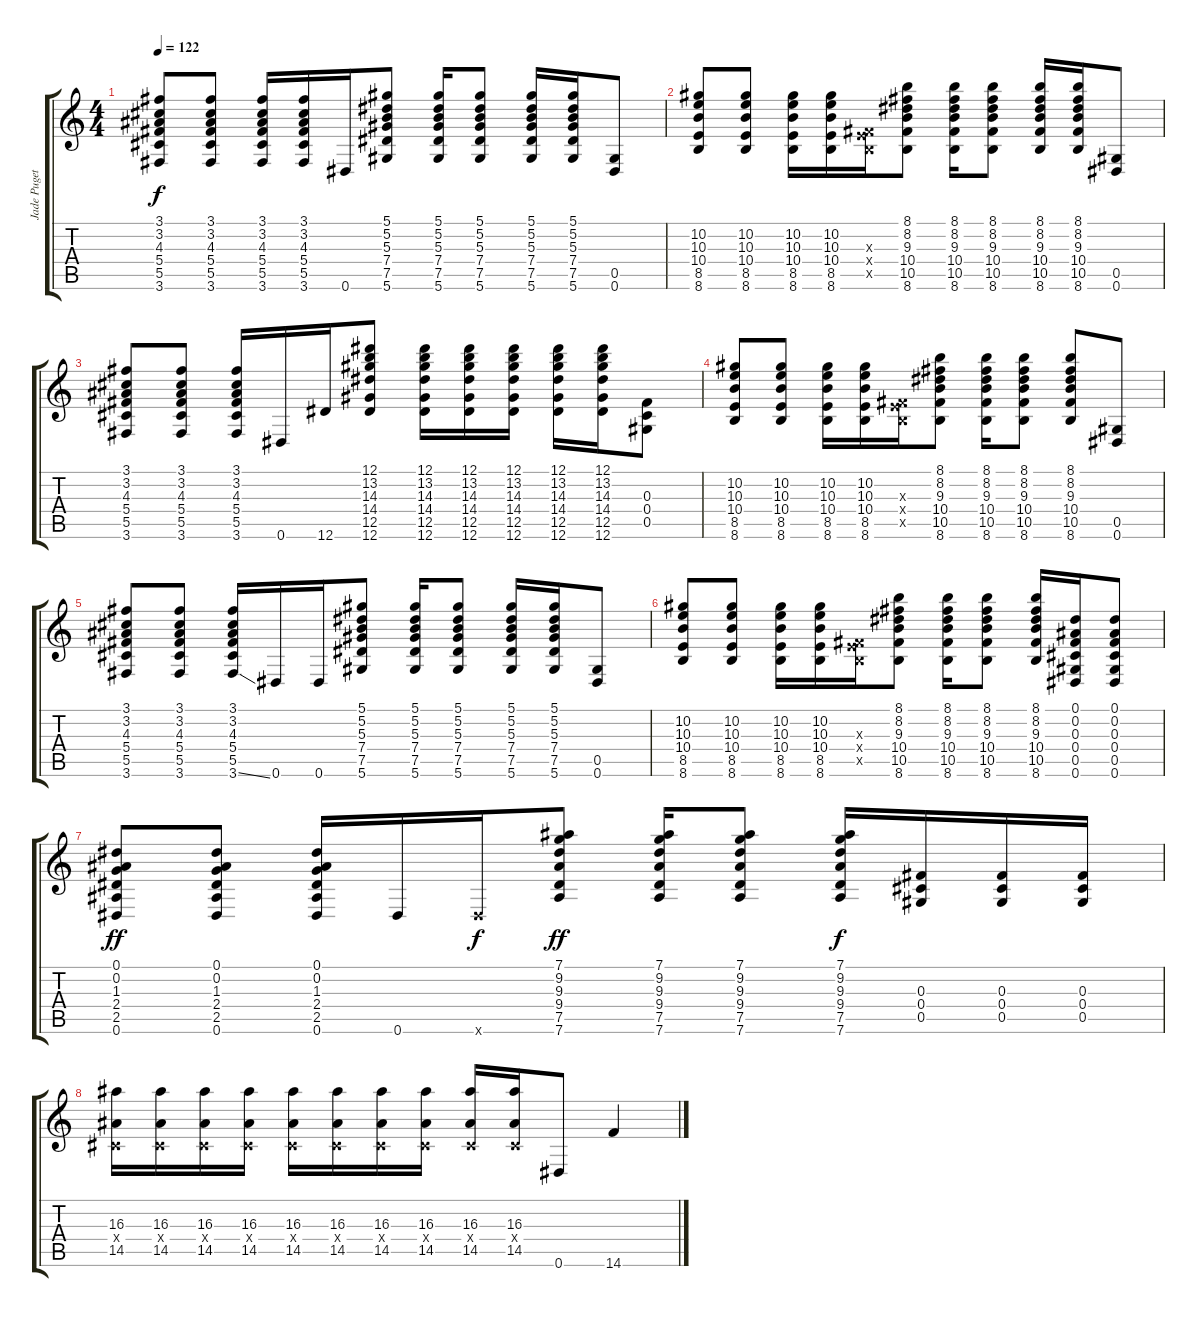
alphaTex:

\track ("Jade Puget" "Jade Puget") {instrument distortionguitar}
\staff {score tabs}
\tuning (Eb4 Bb3 Gb3 Db3 Ab2 Eb2) {hide}
\ts (4 4)
\tempo 122
\clef g2
\ks c
(3.1 3.2 4.3 5.4 5.5 3.6).8{dy f} (3.1 3.2 4.3 5.4 5.5 3.6).8 (3.1 3.2 4.3 5.4 5.5 3.6).16 (3.1 3.2 4.3 5.4 5.5 3.6).16 0.6.16 (5.1 5.2 5.3 7.4 7.5 5.6).8 (5.1 5.2 5.3 7.4 7.5 5.6).16 (5.1 5.2 5.3 7.4 7.5 5.6).8 (5.1 5.2 5.3 7.4 7.5 5.6).16 (5.1 5.2 5.3 7.4 7.5 5.6).16 (0.5 0.6).8 |
(10.2 10.3 10.4 8.5 8.6).8{volume 14 instrument distortionguitar} (10.2 10.3 10.4 8.5 8.6).8 (10.2 10.3 10.4 8.5 8.6).16 (10.2 10.3 10.4 8.5 8.6).16 (0.3{x} 3.4{x} 3.5{x}).16 (8.1 8.2 9.3 10.4 10.5 8.6).8 (8.1 8.2 9.3 10.4 10.5 8.6).16 (8.1 8.2 9.3 10.4 10.5 8.6).8 (8.1 8.2 9.3 10.4 10.5 8.6).16 (8.1 8.2 9.3 10.4 10.5 8.6).16 (0.5 0.6).8 |
(3.1 3.2 4.3 5.4 5.5 3.6).8 (3.1 3.2 4.3 5.4 5.5 3.6).8 (3.1 3.2 4.3 5.4 5.5 3.6).16 0.6.16 12.6.16 (12.1 13.2 14.3 14.4 12.5 12.6).8 (12.1 13.2 14.3 14.4 12.5 12.6).16 (12.1 13.2 14.3 14.4 12.5 12.6).16 (12.1 13.2 14.3 14.4 12.5 12.6).16 (12.1 13.2 14.3 14.4 12.5 12.6).16 (12.1 13.2 14.3 14.4 12.5 12.6).16 (0.3 0.4 0.5).8 |
(10.2 10.3 10.4 8.5 8.6).8{volume 14 instrument distortionguitar} (10.2 10.3 10.4 8.5 8.6).8 (10.2 10.3 10.4 8.5 8.6).16 (10.2 10.3 10.4 8.5 8.6).16 (0.3{x} 3.4{x} 3.5{x}).16 (8.1 8.2 9.3 10.4 10.5 8.6).8 (8.1 8.2 9.3 10.4 10.5 8.6).16 (8.1 8.2 9.3 10.4 10.5 8.6).8 (8.1 8.2 9.3 10.4 10.5 8.6).8 (0.5 0.6).8 |
(3.1 3.2 4.3 5.4 5.5 3.6).8 (3.1 3.2 4.3 5.4 5.5 3.6).8 (3.1 3.2 4.3 5.4 5.5 3.6{ss}).16 0.6.16 0.6.16 (5.1 5.2 5.3 7.4 7.5 5.6).8 (5.1 5.2 5.3 7.4 7.5 5.6).16 (5.1 5.2 5.3 7.4 7.5 5.6).8 (5.1 5.2 5.3 7.4 7.5 5.6).16 (5.1 5.2 5.3 7.4 7.5 5.6).16 (0.5 0.6).8 |
(10.2 10.3 10.4 8.5 8.6).8{volume 14 instrument distortionguitar} (10.2 10.3 10.4 8.5 8.6).8 (10.2 10.3 10.4 8.5 8.6).16 (10.2 10.3 10.4 8.5 8.6).16 (0.3{x} 3.4{x} 3.5{x}).16 (8.1 8.2 9.3 10.4 10.5 8.6).8 (8.1 8.2 9.3 10.4 10.5 8.6).16 (8.1 8.2 9.3 10.4 10.5 8.6).8 (8.1 8.2 9.3 10.4 10.5 8.6).16 (0.1 0.2 0.3 0.4 0.5 0.6).16 (0.1 0.2 0.3 0.4 0.5 0.6).8 |
(0.1 0.2 1.3 2.4 2.5 0.6).8{dy ff} (0.1 0.2 1.3 2.4 2.5 0.6).8 (0.1 0.2 1.3 2.4 2.5 0.6).16 0.6.16 0.6{x}.16{dy f} (7.1 9.2 9.3 9.4 7.5 7.6).8{dy ff} (7.1 9.2 9.3 9.4 7.5 7.6).16 (7.1 9.2 9.3 9.4 7.5 7.6).8 (7.1 9.2 9.3 9.4 7.5 7.6).16{dy f} (0.3 0.4 0.5).16 (0.3 0.4 0.5).16 (0.3 0.4 0.5).16 |
(16.3 0.4{x} 14.5).16 (16.3 0.4{x} 14.5).16 (16.3 0.4{x} 14.5).16 (16.3 0.4{x} 14.5).16 (16.3 0.4{x} 14.5).16 (16.3 0.4{x} 14.5).16 (16.3 0.4{x} 14.5).16 (16.3 0.4{x} 14.5).16 (16.3 0.4{x} 14.5).16 (16.3 0.4{x} 14.5).16 0.6.8 14.6.4
